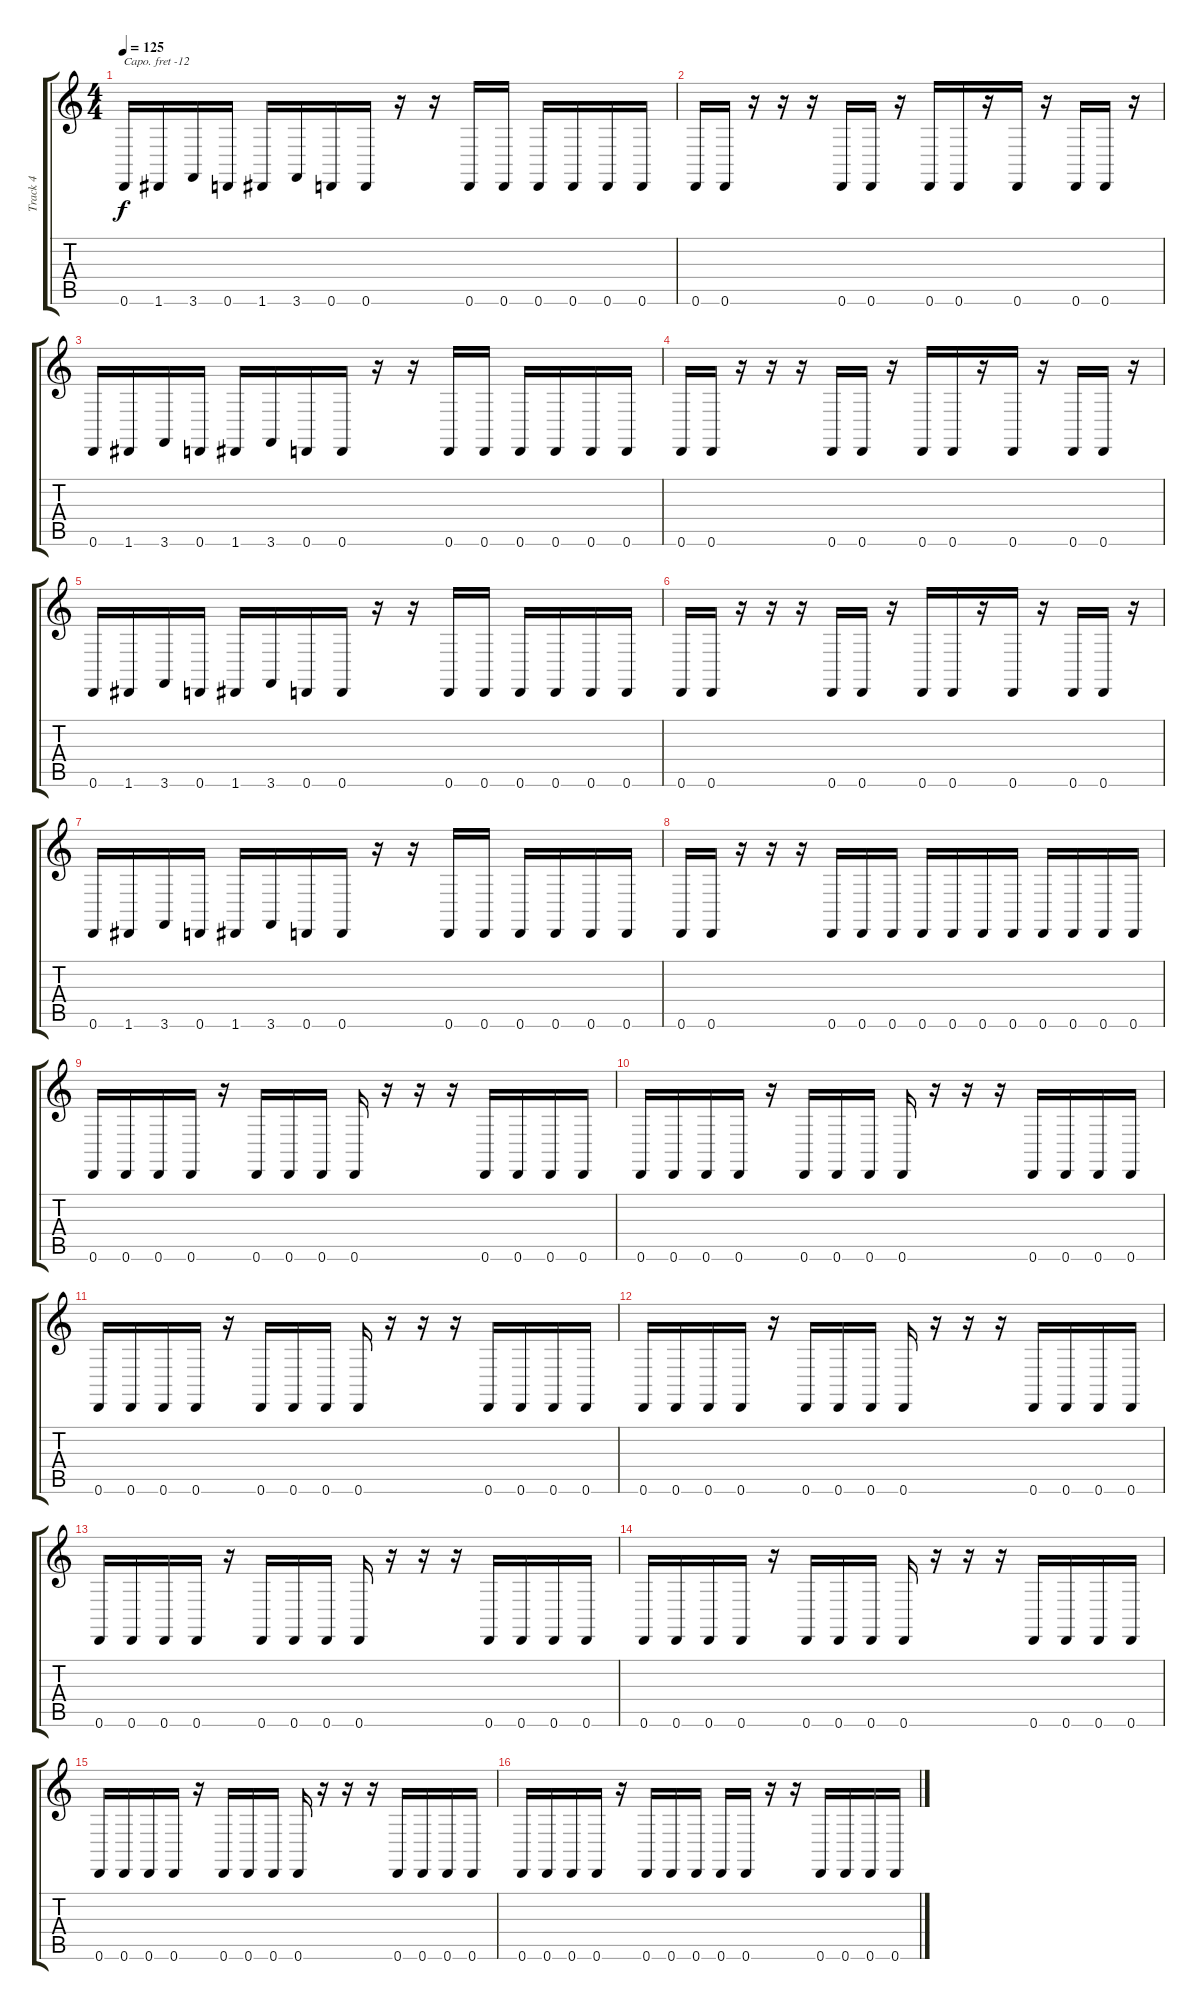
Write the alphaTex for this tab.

\track ("Track 4" "Track 4") {instrument slapbass2}
\staff {score tabs}
\capo -12
\tuning (D4 A3 F3 C3 G2 D2) {hide}
\ts (4 4)
\tempo 125
\clef g2
\ks c
0.6.16{dy f} 1.6.16 3.6.16 0.6.16 1.6.16 3.6.16 0.6.16 0.6.16 r.16 r.16 0.6.16 0.6.16 0.6.16 0.6.16 0.6.16 0.6.16 |
0.6.16 0.6.16 r.16 r.16 r.16 0.6.16 0.6.16 r.16 0.6.16 0.6.16 r.16 0.6.16 r.16 0.6.16 0.6.16 r.16 |
0.6.16 1.6.16 3.6.16 0.6.16 1.6.16 3.6.16 0.6.16 0.6.16 r.16 r.16 0.6.16 0.6.16 0.6.16 0.6.16 0.6.16 0.6.16 |
0.6.16 0.6.16 r.16 r.16 r.16 0.6.16 0.6.16 r.16 0.6.16 0.6.16 r.16 0.6.16 r.16 0.6.16 0.6.16 r.16 |
0.6.16 1.6.16 3.6.16 0.6.16 1.6.16 3.6.16 0.6.16 0.6.16 r.16 r.16 0.6.16 0.6.16 0.6.16 0.6.16 0.6.16 0.6.16 |
0.6.16 0.6.16 r.16 r.16 r.16 0.6.16 0.6.16 r.16 0.6.16 0.6.16 r.16 0.6.16 r.16 0.6.16 0.6.16 r.16 |
0.6.16 1.6.16 3.6.16 0.6.16 1.6.16 3.6.16 0.6.16 0.6.16 r.16 r.16 0.6.16 0.6.16 0.6.16 0.6.16 0.6.16 0.6.16 |
0.6.16 0.6.16 r.16 r.16 r.16 0.6.16 0.6.16 0.6.16 0.6.16 0.6.16 0.6.16 0.6.16 0.6.16 0.6.16 0.6.16 0.6.16 |
0.6.16 0.6.16 0.6.16 0.6.16 r.16 0.6.16 0.6.16 0.6.16 0.6.16 r.16 r.16 r.16 0.6.16 0.6.16 0.6.16 0.6.16 |
0.6.16 0.6.16 0.6.16 0.6.16 r.16 0.6.16 0.6.16 0.6.16 0.6.16 r.16 r.16 r.16 0.6.16 0.6.16 0.6.16 0.6.16 |
0.6.16 0.6.16 0.6.16 0.6.16 r.16 0.6.16 0.6.16 0.6.16 0.6.16 r.16 r.16 r.16 0.6.16 0.6.16 0.6.16 0.6.16 |
0.6.16 0.6.16 0.6.16 0.6.16 r.16 0.6.16 0.6.16 0.6.16 0.6.16 r.16 r.16 r.16 0.6.16 0.6.16 0.6.16 0.6.16 |
0.6.16 0.6.16 0.6.16 0.6.16 r.16 0.6.16 0.6.16 0.6.16 0.6.16 r.16 r.16 r.16 0.6.16 0.6.16 0.6.16 0.6.16 |
0.6.16 0.6.16 0.6.16 0.6.16 r.16 0.6.16 0.6.16 0.6.16 0.6.16 r.16 r.16 r.16 0.6.16 0.6.16 0.6.16 0.6.16 |
0.6.16 0.6.16 0.6.16 0.6.16 r.16 0.6.16 0.6.16 0.6.16 0.6.16 r.16 r.16 r.16 0.6.16 0.6.16 0.6.16 0.6.16 |
0.6.16 0.6.16 0.6.16 0.6.16 r.16 0.6.16 0.6.16 0.6.16 0.6.16 0.6.16 r.16 r.16 0.6.16 0.6.16 0.6.16 0.6.16
